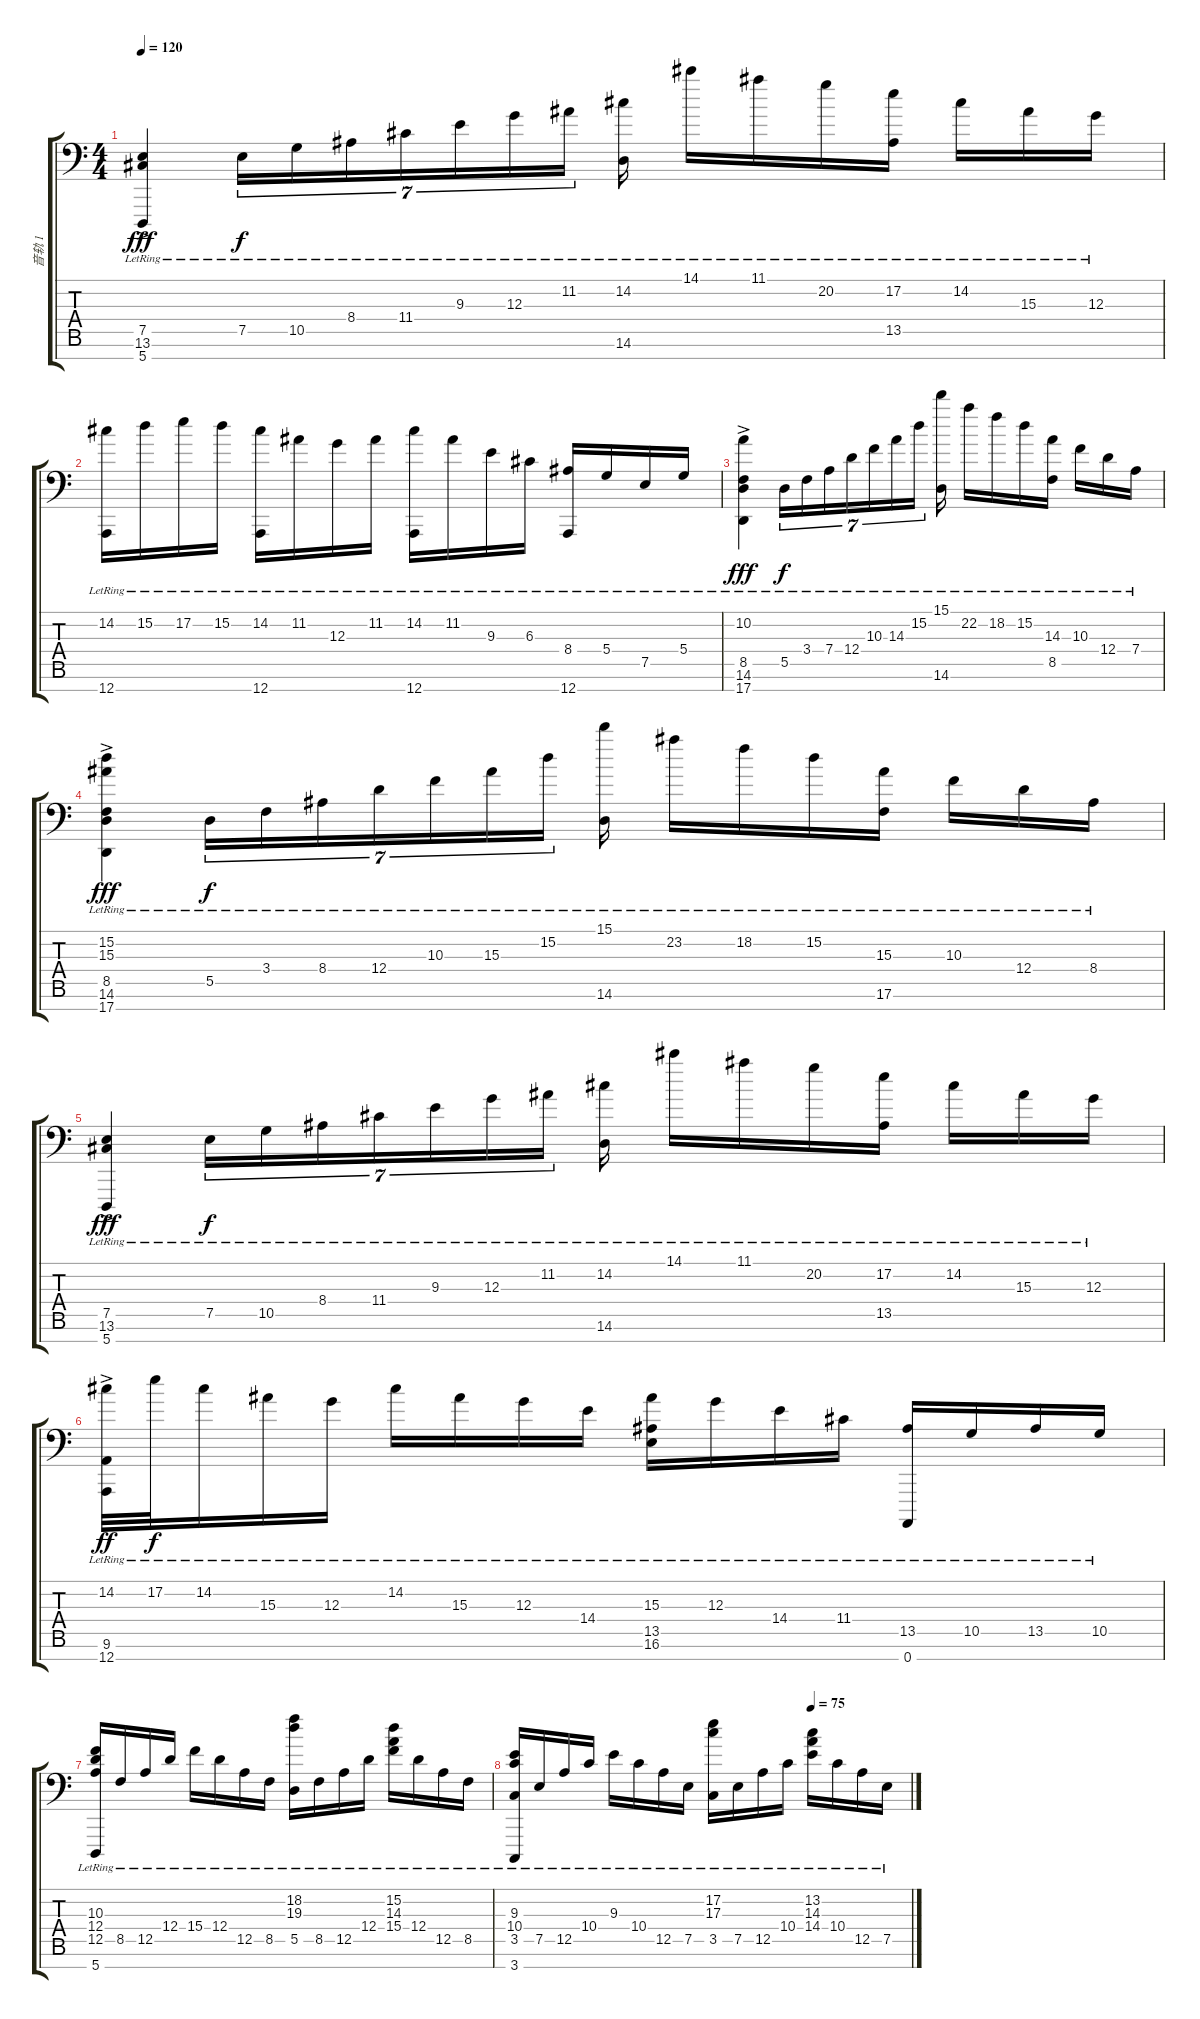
\track ("音轨 1" "音轨 1") {instrument acousticgrandpiano}
\staff {score tabs}
\tuning (B4 B3 G3 D3 A2 C2 A0) {hide}
\ts (4 4)
\tempo 120
\clef f4
\ks c
(7.5{ac lr} 13.6{ac lr} 5.7{ac lr}).4{dy fff} 7.5{lr}.16{tu (7 4) dy f} 10.5{lr}.16{tu (7 4)} 8.4{lr}.16{tu (7 4)} 11.4{lr}.16{tu (7 4)} 9.3{lr}.16{tu (7 4)} 12.3{lr}.16{tu (7 4)} 11.2{lr}.16{tu (7 4)} (14.2{lr} 14.6{lr}).16 14.1{lr}.16 11.1{lr}.16 20.2{lr}.16 (17.2{lr} 13.5{lr}).16 14.2{lr}.16 15.3{lr}.16 12.3{lr}.16 |
(14.2{lr} 12.7{lr}).16 15.2{lr}.16 17.2{lr}.16 15.2{lr}.16 (14.2{lr} 12.7{lr}).16 11.2{lr}.16 12.3{lr}.16 11.2{lr}.16 (14.2{lr} 12.7{lr}).16 11.2{lr}.16 9.3{lr}.16 6.3{lr}.16 (8.4{lr} 12.7{lr}).16 5.4{lr}.16 7.5{lr}.16 5.4{lr}.16 |
(10.2{lr} 8.5{ac lr} 14.6{ac lr} 17.7{ac lr}).4{dy fff} 5.5{lr}.16{tu (7 4) dy f} 3.4{lr}.16{tu (7 4)} 7.4{lr}.16{tu (7 4)} 12.4{lr}.16{tu (7 4)} 10.3{lr}.16{tu (7 4)} 14.3{lr}.16{tu (7 4)} 15.2{lr}.16{tu (7 4)} (15.1{lr} 14.6{lr}).16 22.2{lr}.16 18.2{lr}.16 15.2{lr}.16 (14.3{lr} 8.5).16 10.3{lr}.16 12.4{lr}.16 7.4{lr}.16 |
(15.2{lr} 15.3{lr} 8.5{ac lr} 14.6{ac lr} 17.7{ac lr}).4{dy fff} 5.5{lr}.16{tu (7 4) dy f} 3.4{lr}.16{tu (7 4)} 8.4{lr}.16{tu (7 4)} 12.4{lr}.16{tu (7 4)} 10.3{lr}.16{tu (7 4)} 15.3{lr}.16{tu (7 4)} 15.2{lr}.16{tu (7 4)} (15.1{lr} 14.6{lr}).16 23.2{lr}.16 18.2{lr}.16 15.2{lr}.16 (15.3{lr} 17.6{lr}).16 10.3{lr}.16 12.4{lr}.16 8.4{lr}.16 |
(7.5{ac lr} 13.6{ac lr} 5.7{ac lr}).4{dy fff} 7.5{lr}.16{tu (7 4) dy f} 10.5{lr}.16{tu (7 4)} 8.4{lr}.16{tu (7 4)} 11.4{lr}.16{tu (7 4)} 9.3{lr}.16{tu (7 4)} 12.3{lr}.16{tu (7 4)} 11.2{lr}.16{tu (7 4)} (14.2{lr} 14.6{lr}).16 14.1{lr}.16 11.1{lr}.16 20.2{lr}.16 (17.2{lr} 13.5{lr}).16 14.2{lr}.16 15.3{lr}.16 12.3{lr}.16 |
(14.2{lr} 9.6{ac lr} 12.7{ac lr}).32{dy ff} 17.2{lr}.32{dy f} 14.2{lr}.16 15.3{lr}.16 12.3{lr}.16 14.2{lr}.16 15.3{lr}.16 12.3{lr}.16 14.4{lr}.16 (15.3{lr} 13.5{lr} 16.6{lr}).16 12.3{lr}.16 14.4{lr}.16 11.4{lr}.16 (13.5{lr} 0.7{lr}).16 10.5{lr}.16 13.5{lr}.16 10.5{lr}.16 |
(10.3{lr} 12.4{lr} 12.5{lr} 5.7{lr}).16 8.5{lr}.16 12.5{lr}.16 12.4{lr}.16 15.4{lr}.16 12.4{lr}.16 12.5{lr}.16 8.5{lr}.16 (18.2{lr} 19.3{lr} 5.5{lr}).16 8.5{lr}.16 12.5{lr}.16 12.4{lr}.16 (15.2{lr} 14.3{lr} 15.4{lr}).16 12.4{lr}.16 12.5{lr}.16 8.5{lr}.16 |
\tempo (75 0.75)
(9.3{lr} 10.4{lr} 3.5{lr} 3.7{lr}).16 7.5{lr}.16 12.5{lr}.16 10.4{lr}.16 9.3{lr}.16 10.4{lr}.16 12.5{lr}.16 7.5{lr}.16 (17.2{lr} 17.3{lr} 3.5{lr}).16 7.5{lr}.16 12.5{lr}.16 10.4{lr}.16 (13.2{lr} 14.3{lr} 14.4{lr}).16 10.4{lr}.16 12.5{lr}.16 7.5{lr}.16
